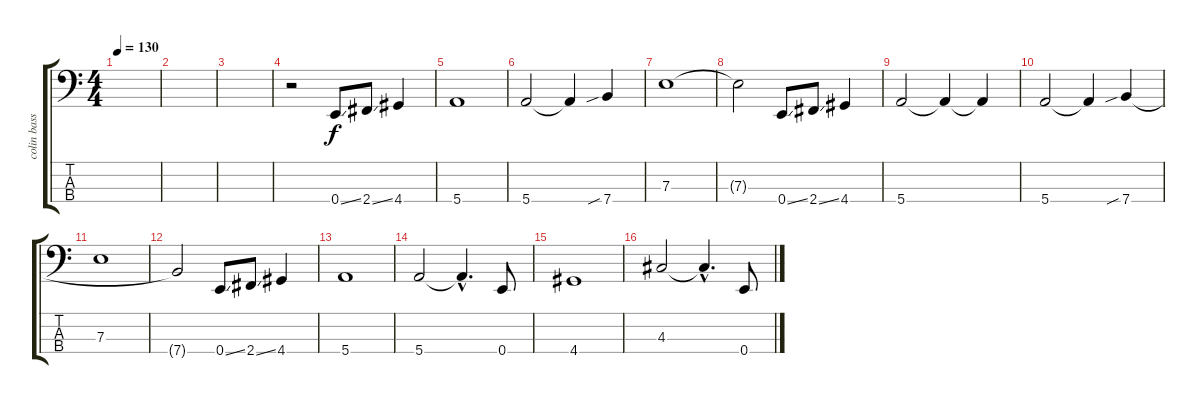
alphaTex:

\track ("colin bass" "colin bass") {instrument electricbassfinger}
\staff {score tabs}
\tuning (G2 D2 A1 E1) {hide}
\ts (4 4)
\tempo 130
\clef f4
\ks c
|
|
|
r.2 0.4{ss}.8 2.4{ss}.8 4.4.4 |
5.4.1 |
5.4.2 5.4{t}.4 7.4{sib}.4 |
7.3.1 |
7.3{t}.2 0.4{ss}.8 2.4{ss}.8 4.4.4 |
5.4.2 5.4{t}.4 5.4{t}.4 |
5.4.2 5.4{t}.4 7.4{sib}.4 |
7.3.1 |
7.4{t}.2 0.4{ss}.8 2.4{ss}.8 4.4.4 |
5.4.1 |
5.4.2 5.4{hac t}.4{d} 0.4.8 |
4.4.1 |
4.3.2 4.3{hac t}.4{d} 0.4.8
